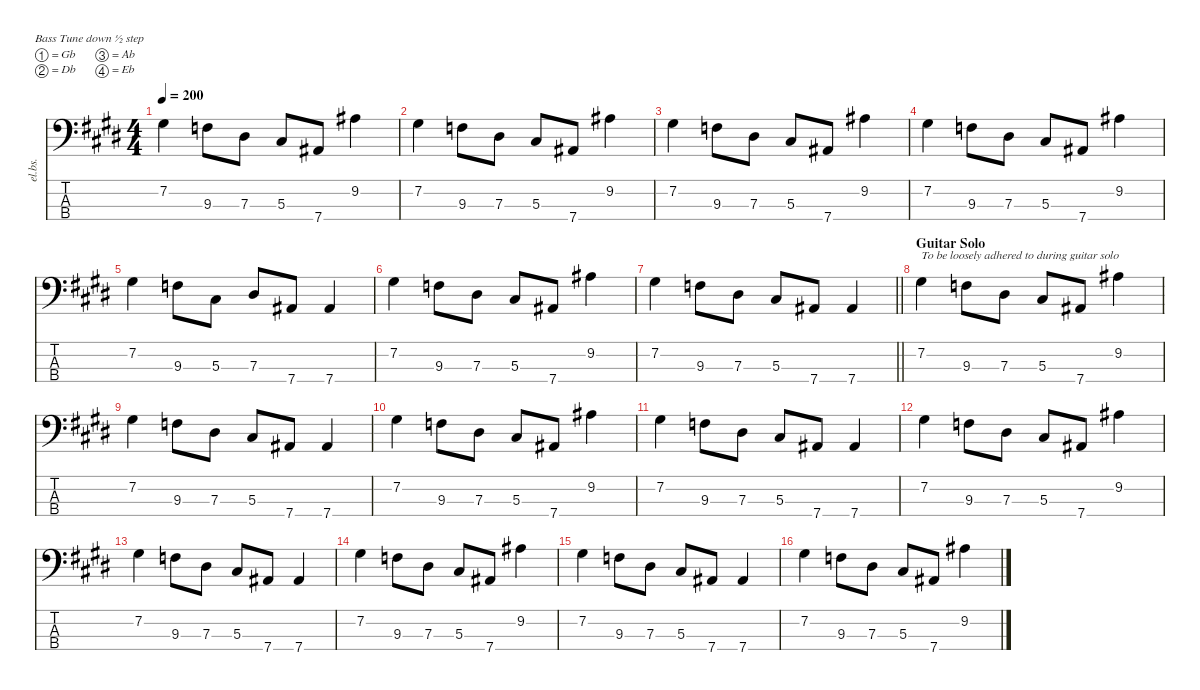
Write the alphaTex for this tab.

\defaultSystemsLayout 4
\hideDynamics
\bracketExtendMode nobrackets
\otherSystemsTrackNameOrientation horizontal
\track ("Noel" "el.bs.") {instrument electricbassfinger}
\staff {score tabs}
\tuning (Gb2 Db2 Ab1 Eb1)
\ts (4 4)
\tempo 200
\clef f4
\ks e
7.2{acc #}.4{dy f beam Down} 9.3{acc forcenatural}.8{beam Down} 7.3{acc #}.8{beam Down} 5.3{acc #}.8{beam Up} 7.4{acc #}.8{beam Up} 9.2{acc #}.4{beam Down} |
7.2{acc #}.4{beam Down} 9.3{acc forcenatural}.8{beam Down} 7.3{acc #}.8{beam Down} 5.3{acc #}.8{beam Up} 7.4{acc #}.8{beam Up} 9.2{acc #}.4{beam Down} |
7.2{acc #}.4{beam Down} 9.3{acc forcenatural}.8{beam Down} 7.3{acc #}.8{beam Down} 5.3{acc #}.8{beam Up} 7.4{acc #}.8{beam Up} 9.2{acc #}.4{beam Down} |
7.2{acc #}.4{beam Down} 9.3{acc forcenatural}.8{beam Down} 7.3{acc #}.8{beam Down} 5.3{acc #}.8{beam Up} 7.4{acc #}.8{beam Up} 9.2{acc #}.4{beam Down} |
7.2{acc #}.4{beam Down} 9.3{acc forcenatural}.8{beam Down} 5.3{acc #}.8{beam Down} 7.3{acc #}.8{beam Up} 7.4{acc #}.8{beam Up} 7.4{acc #}.4{beam Up} |
7.2{acc #}.4{beam Down} 9.3{acc forcenatural}.8{beam Down} 7.3{acc #}.8{beam Down} 5.3{acc #}.8{beam Up} 7.4{acc #}.8{beam Up} 9.2{acc #}.4{beam Down} |
\barLineRight lightlight
7.2{acc #}.4{beam Down} 9.3{acc forcenatural}.8{beam Down} 7.3{acc #}.8{beam Down} 5.3{acc #}.8{beam Up} 7.4{acc #}.8{beam Up} 7.4{acc #}.4{beam Up} |
\section ("" "Guitar Solo")
7.2{acc #}.4{txt "To be loosely adhered to during guitar solo" beam Down} 9.3{acc forcenatural}.8{beam Down} 7.3{acc #}.8{beam Down} 5.3{acc #}.8{beam Up} 7.4{acc #}.8{beam Up} 9.2{acc #}.4{beam Down} |
7.2{acc #}.4{beam Down} 9.3{acc forcenatural}.8{beam Down} 7.3{acc #}.8{beam Down} 5.3{acc #}.8{beam Up} 7.4{acc #}.8{beam Up} 7.4{acc #}.4{beam Up} |
7.2{acc #}.4{beam Down} 9.3{acc forcenatural}.8{beam Down} 7.3{acc #}.8{beam Down} 5.3{acc #}.8{beam Up} 7.4{acc #}.8{beam Up} 9.2{acc #}.4{beam Down} |
7.2{acc #}.4{beam Down} 9.3{acc forcenatural}.8{beam Down} 7.3{acc #}.8{beam Down} 5.3{acc #}.8{beam Up} 7.4{acc #}.8{beam Up} 7.4{acc #}.4{beam Up} |
7.2{acc #}.4{beam Down} 9.3{acc forcenatural}.8{beam Down} 7.3{acc #}.8{beam Down} 5.3{acc #}.8{beam Up} 7.4{acc #}.8{beam Up} 9.2{acc #}.4{beam Down} |
7.2{acc #}.4{beam Down} 9.3{acc forcenatural}.8{beam Down} 7.3{acc #}.8{beam Down} 5.3{acc #}.8{beam Up} 7.4{acc #}.8{beam Up} 7.4{acc #}.4{beam Up} |
7.2{acc #}.4{beam Down} 9.3{acc forcenatural}.8{beam Down} 7.3{acc #}.8{beam Down} 5.3{acc #}.8{beam Up} 7.4{acc #}.8{beam Up} 9.2{acc #}.4{beam Down} |
7.2{acc #}.4{beam Down} 9.3{acc forcenatural}.8{beam Down} 7.3{acc #}.8{beam Down} 5.3{acc #}.8{beam Up} 7.4{acc #}.8{beam Up} 7.4{acc #}.4{beam Up} |
7.2{acc #}.4{beam Down} 9.3{acc forcenatural}.8{beam Down} 7.3{acc #}.8{beam Down} 5.3{acc #}.8{beam Up} 7.4{acc #}.8{beam Up} 9.2{acc #}.4{beam Down}
